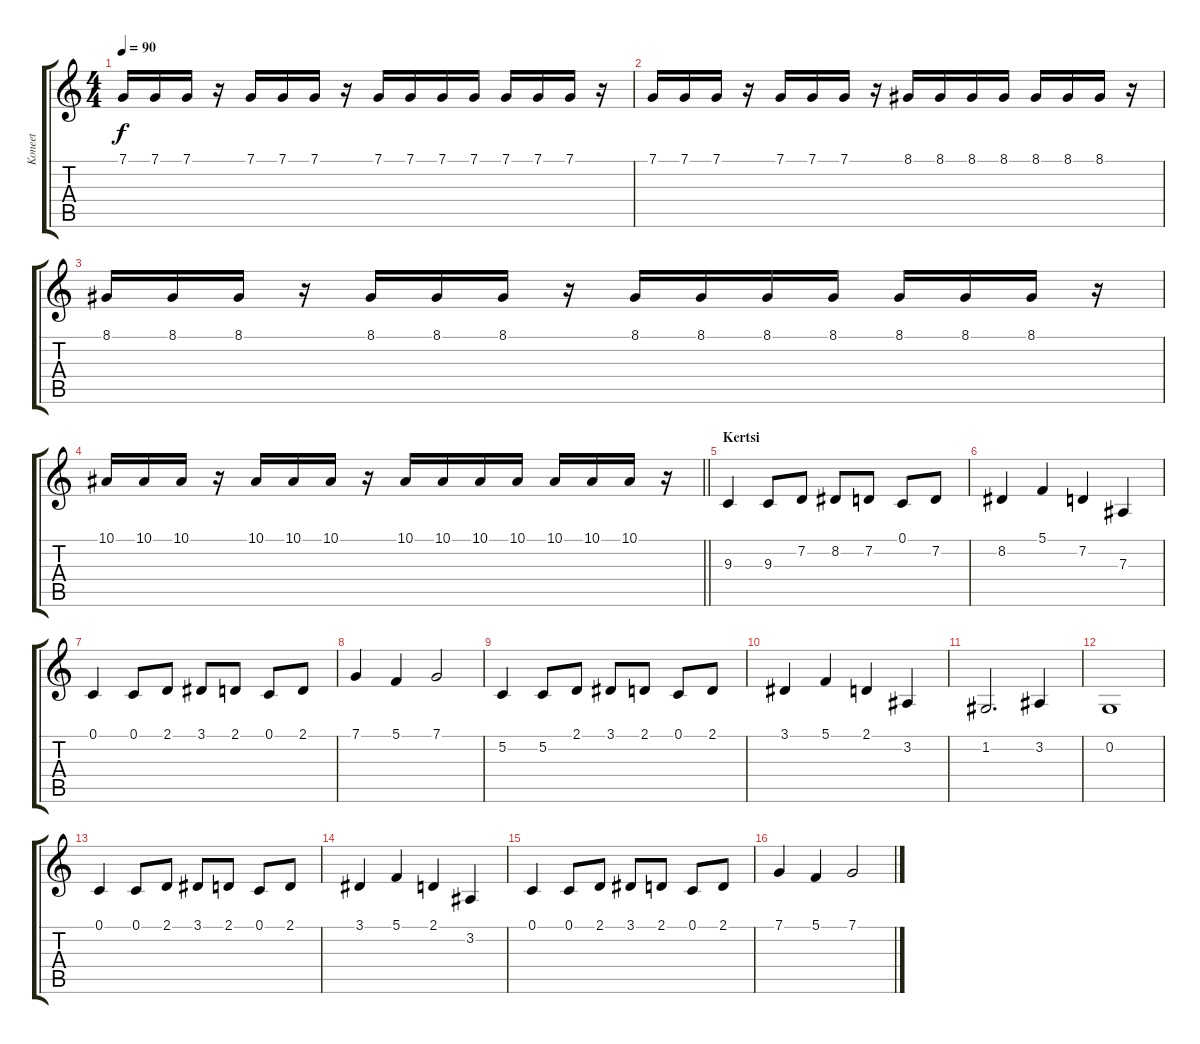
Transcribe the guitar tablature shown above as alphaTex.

\track ("Koneet" "Koneet") {instrument stringensemble1}
\staff {score tabs}
\tuning (C4 G3 Eb3 Bb2 F2 C2) {hide}
\ts (4 4)
\tempo 90
\clef g2
\ks c
7.1.16{dy f} 7.1.16 7.1.16 r.16 7.1.16 7.1.16 7.1.16 r.16 7.1.16 7.1.16 7.1.16 7.1.16 7.1.16 7.1.16 7.1.16 r.16 |
7.1.16 7.1.16 7.1.16 r.16 7.1.16 7.1.16 7.1.16 r.16 8.1.16 8.1.16 8.1.16 8.1.16 8.1.16 8.1.16 8.1.16 r.16 |
8.1.16 8.1.16 8.1.16 r.16 8.1.16 8.1.16 8.1.16 r.16 8.1.16 8.1.16 8.1.16 8.1.16 8.1.16 8.1.16 8.1.16 r.16 |
\barLineRight lightlight
10.1.16 10.1.16 10.1.16 r.16 10.1.16 10.1.16 10.1.16 r.16 10.1.16 10.1.16 10.1.16 10.1.16 10.1.16 10.1.16 10.1.16 r.16 |
\section ("" "Kertsi")
9.3.4 9.3.8 7.2.8 8.2.8 7.2.8 0.1.8 7.2.8 |
8.2.4 5.1.4 7.2.4 7.3.4 |
0.1.4 0.1.8 2.1.8 3.1.8 2.1.8 0.1.8 2.1.8 |
7.1.4 5.1.4 7.1.2 |
5.2.4 5.2.8 2.1.8 3.1.8 2.1.8 0.1.8 2.1.8 |
3.1.4 5.1.4 2.1.4 3.2.4 |
1.2.2{d} 3.2.4 |
0.2.1 |
0.1.4 0.1.8 2.1.8 3.1.8 2.1.8 0.1.8 2.1.8 |
3.1.4 5.1.4 2.1.4 3.2.4 |
0.1.4 0.1.8 2.1.8 3.1.8 2.1.8 0.1.8 2.1.8 |
7.1.4 5.1.4 7.1.2
